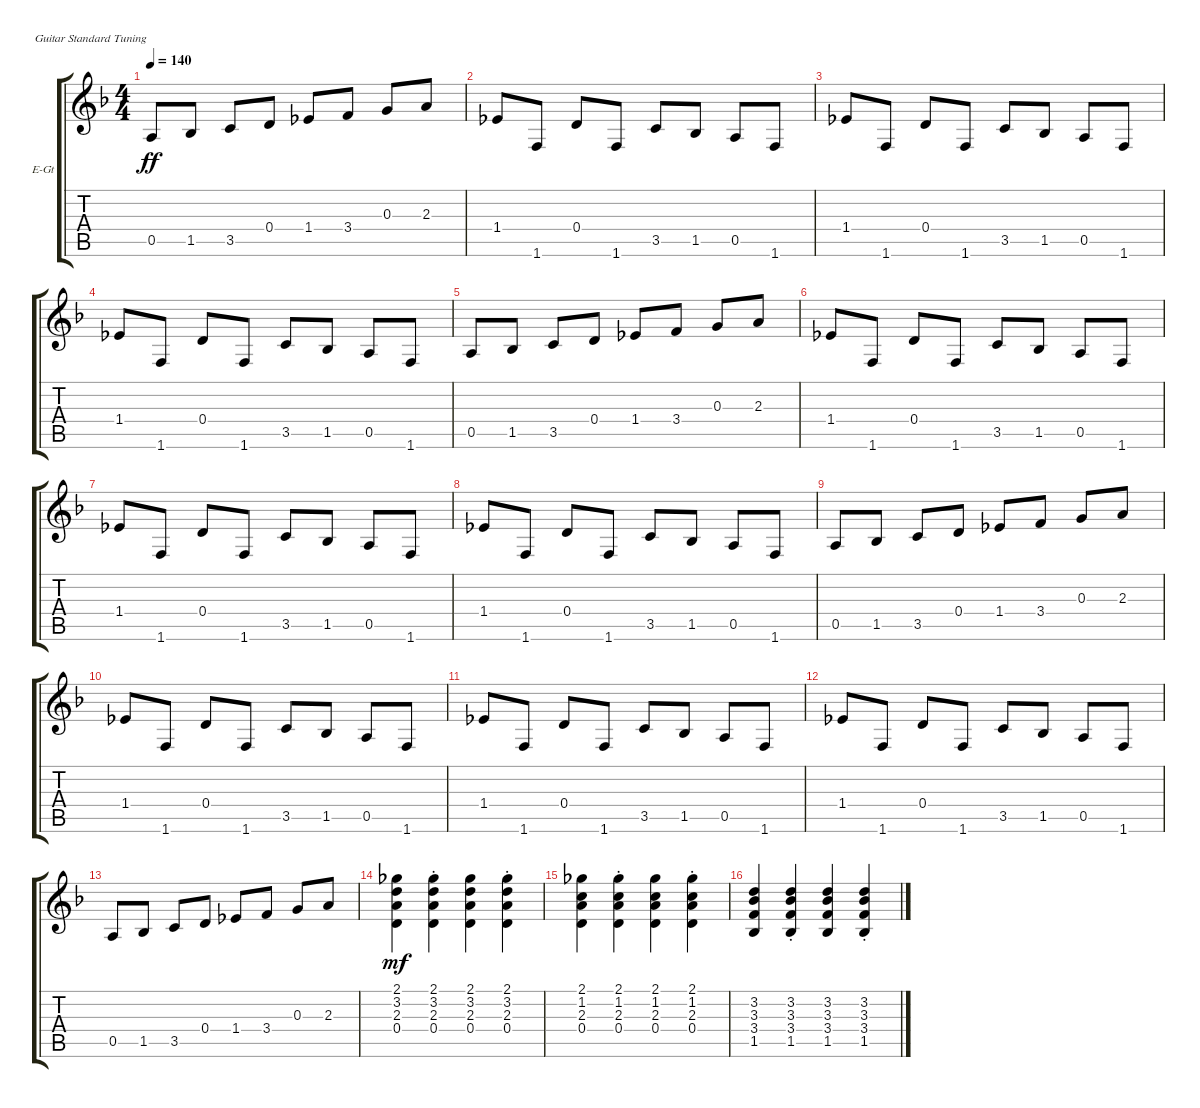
\defaultSystemsLayout 4
\bracketExtendMode groupsimilarinstruments
\firstSystemTrackNameOrientation horizontal
\otherSystemsTrackNameOrientation horizontal
\track ("Electric Guitar (Clean)" "E-Gt") {instrument electricguitarclean}
\staff {score tabs}
\tuning (E4 B3 G3 D3 A2 E2)
\ts (4 4)
\tempo 140
\clef g2
\ks f
0.5.8{dy ff} 1.5.8 3.5.8 0.4.8 1.4.8 3.4.8 0.3.8 2.3.8 |
1.4.8 1.6.8 0.4.8 1.6.8 3.5.8 1.5.8 0.5.8 1.6.8 |
1.4.8 1.6.8 0.4.8 1.6.8 3.5.8 1.5.8 0.5.8 1.6.8 |
1.4.8 1.6.8 0.4.8 1.6.8 3.5.8 1.5.8 0.5.8 1.6.8 |
0.5.8 1.5.8 3.5.8 0.4.8 1.4.8 3.4.8 0.3.8 2.3.8 |
1.4.8 1.6.8 0.4.8 1.6.8 3.5.8 1.5.8 0.5.8 1.6.8 |
1.4.8 1.6.8 0.4.8 1.6.8 3.5.8 1.5.8 0.5.8 1.6.8 |
1.4.8 1.6.8 0.4.8 1.6.8 3.5.8 1.5.8 0.5.8 1.6.8 |
0.5.8 1.5.8 3.5.8 0.4.8 1.4.8 3.4.8 0.3.8 2.3.8 |
1.4.8 1.6.8 0.4.8 1.6.8 3.5.8 1.5.8 0.5.8 1.6.8 |
1.4.8 1.6.8 0.4.8 1.6.8 3.5.8 1.5.8 0.5.8 1.6.8 |
1.4.8 1.6.8 0.4.8 1.6.8 3.5.8 1.5.8 0.5.8 1.6.8 |
0.5.8 1.5.8 3.5.8 0.4.8 1.4.8 3.4.8 0.3.8 2.3.8 |
(0.4 2.3 3.2 2.1).4{dy mf} (2.1{st} 3.2{st} 2.3{st} 0.4{st}).4 (0.4 2.3 3.2 2.1).4 (2.1{st} 3.2{st} 2.3{st} 0.4{st}).4 |
(0.4 2.3 1.2 2.1).4 (2.1{st} 1.2{st} 2.3{st} 0.4{st}).4 (0.4 2.3 1.2 2.1).4 (2.1{st} 1.2{st} 2.3{st} 0.4{st}).4 |
(1.5 3.4 3.3 3.2).4 (1.5{st} 3.4{st} 3.3{st} 3.2{st}).4 (1.5 3.4 3.3 3.2).4 (1.5{st} 3.4{st} 3.3{st} 3.2{st}).4
